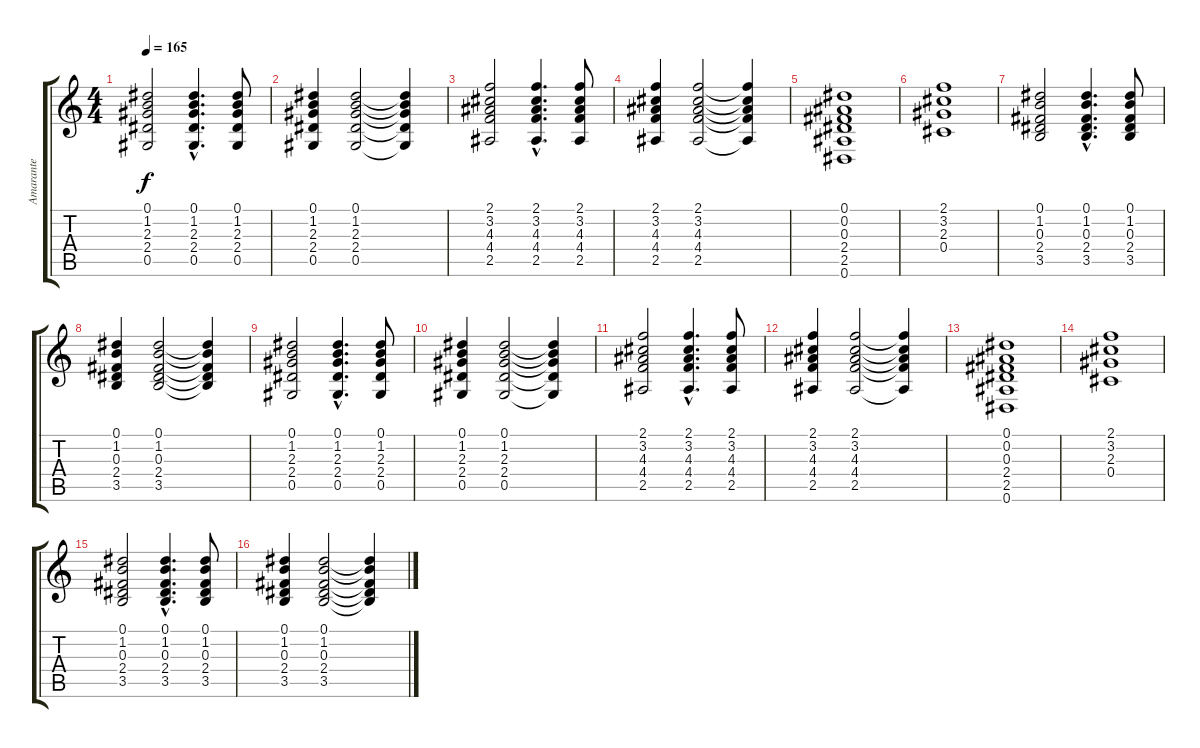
\track ("Amarante" "Amarante") {instrument overdrivenguitar}
\staff {score tabs}
\tuning (Eb4 Bb3 Gb3 Db3 Ab2 Eb2) {hide}
\ts (4 4)
\tempo 165
\clef g2
\ks c
(0.1 1.2 2.3 2.4 0.5).2{dy f} (0.1{hac} 1.2{hac} 2.3{hac} 2.4{hac} 0.5{hac}).4{d} (0.1 1.2 2.3 2.4 0.5).8 |
(0.1 1.2 2.3 2.4 0.5).4 (0.1 1.2 2.3 2.4 0.5).2 (0.1{t} 1.2{t} 2.3{t} 2.4{t} 0.5{t}).4 |
(2.1 3.2 4.3 4.4 2.5).2 (2.1{hac} 3.2{hac} 4.3{hac} 4.4{hac} 2.5{hac}).4{d} (2.1 3.2 4.3 4.4 2.5).8 |
(2.1 3.2 4.3 4.4 2.5).4 (2.1 3.2 4.3 4.4 2.5).2 (2.1{t} 3.2{t} 4.3{t} 4.4{t} 2.5{t}).4 |
(0.1 0.2 0.3 2.4 2.5 0.6).1 |
(2.1 3.2 2.3 0.4).1 |
(0.1 1.2 0.3 2.4 3.5).2 (0.1{hac} 1.2{hac} 0.3{hac} 2.4{hac} 3.5{hac}).4{d} (0.1 1.2 0.3 2.4 3.5).8 |
(0.1 1.2 0.3 2.4 3.5).4 (0.1 1.2 0.3 2.4 3.5).2 (0.1{t} 1.2{t} 0.3{t} 2.4{t} 3.5{t}).4 |
(0.1 1.2 2.3 2.4 0.5).2 (0.1{hac} 1.2{hac} 2.3{hac} 2.4{hac} 0.5{hac}).4{d} (0.1 1.2 2.3 2.4 0.5).8 |
(0.1 1.2 2.3 2.4 0.5).4 (0.1 1.2 2.3 2.4 0.5).2 (0.1{t} 1.2{t} 2.3{t} 2.4{t} 0.5{t}).4 |
(2.1 3.2 4.3 4.4 2.5).2 (2.1{hac} 3.2{hac} 4.3{hac} 4.4{hac} 2.5{hac}).4{d} (2.1 3.2 4.3 4.4 2.5).8 |
(2.1 3.2 4.3 4.4 2.5).4 (2.1 3.2 4.3 4.4 2.5).2 (2.1{t} 3.2{t} 4.3{t} 4.4{t} 2.5{t}).4 |
(0.1 0.2 0.3 2.4 2.5 0.6).1 |
(2.1 3.2 2.3 0.4).1 |
(0.1 1.2 0.3 2.4 3.5).2 (0.1{hac} 1.2{hac} 0.3{hac} 2.4{hac} 3.5{hac}).4{d} (0.1 1.2 0.3 2.4 3.5).8 |
(0.1 1.2 0.3 2.4 3.5).4 (0.1 1.2 0.3 2.4 3.5).2 (0.1{t} 1.2{t} 0.3{t} 2.4{t} 3.5{t}).4
